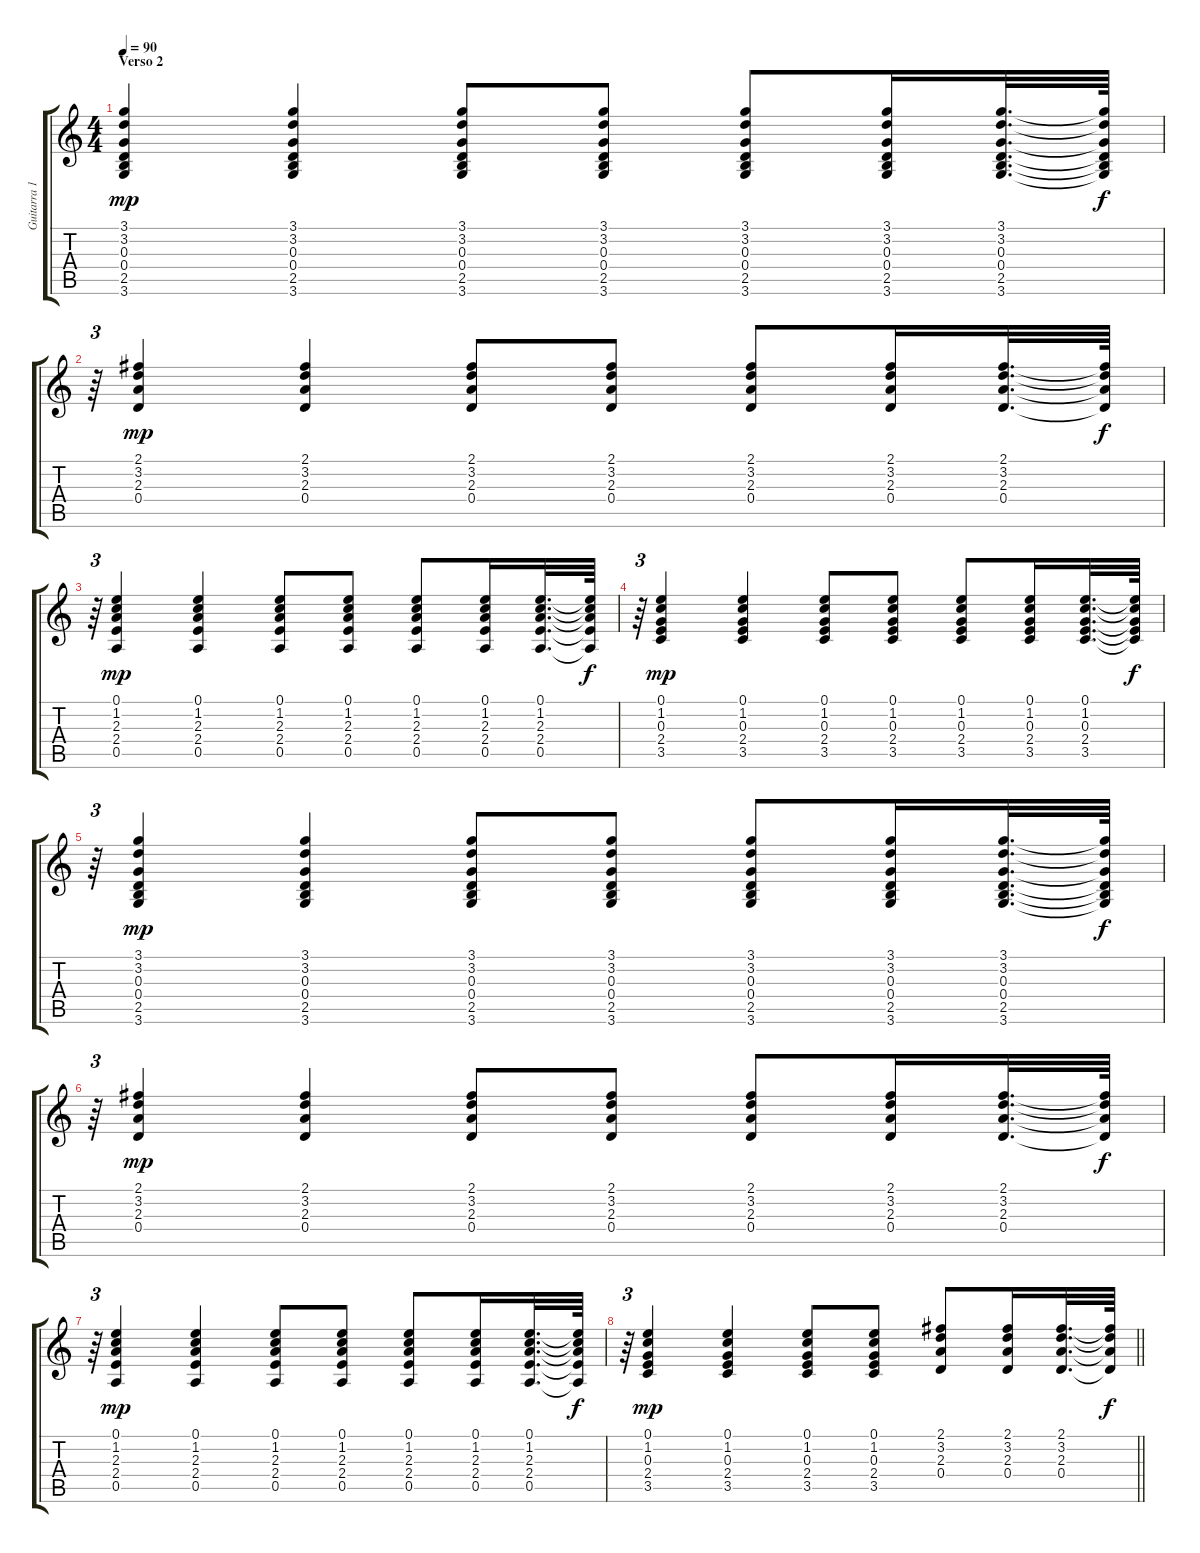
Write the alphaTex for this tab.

\track ("Guitarra 1" "Guitarra 1") {instrument acousticguitarnylon bank 1}
\staff {score tabs}
\tuning (E4 B3 G3 D3 A2 E2) {hide}
\ts (4 4)
\section ("" "Verso 2")
\tempo 90
\clef g2
\ks c
(3.1 3.2 0.3 0.4 2.5 3.6).4{dy mp} (3.1 3.2 0.3 0.4 2.5 3.6).4 (3.1 3.2 0.3 0.4 2.5 3.6).8 (3.1 3.2 0.3 0.4 2.5 3.6).8 (3.1 3.2 0.3 0.4 2.5 3.6).8 (3.1 3.2 0.3 0.4 2.5 3.6).16 (3.1 3.2 0.3 0.4 2.5 3.6).32{d} (3.1{t} 3.2{t} 0.3{t} 0.4{t} 2.5{t} 3.6{t}).64{dy f} |
r.64{tu (3 2)} (2.1 3.2 2.3 0.4).4{dy mp} (2.1 3.2 2.3 0.4).4 (2.1 3.2 2.3 0.4).8 (2.1 3.2 2.3 0.4).8 (2.1 3.2 2.3 0.4).8 (2.1 3.2 2.3 0.4).16 (2.1 3.2 2.3 0.4).32{d} (2.1{t} 3.2{t} 2.3{t} 0.4{t}).64{dy f} |
r.64{tu (3 2)} (0.1 1.2 2.3 2.4 0.5).4{dy mp} (0.1 1.2 2.3 2.4 0.5).4 (0.1 1.2 2.3 2.4 0.5).8 (0.1 1.2 2.3 2.4 0.5).8 (0.1 1.2 2.3 2.4 0.5).8 (0.1 1.2 2.3 2.4 0.5).16 (0.1 1.2 2.3 2.4 0.5).32{d} (0.1{t} 1.2{t} 2.3{t} 2.4{t} 0.5{t}).64{dy f} |
r.64{tu (3 2)} (0.1 1.2 0.3 2.4 3.5).4{dy mp} (0.1 1.2 0.3 2.4 3.5).4 (0.1 1.2 0.3 2.4 3.5).8 (0.1 1.2 0.3 2.4 3.5).8 (0.1 1.2 0.3 2.4 3.5).8 (0.1 1.2 0.3 2.4 3.5).16 (0.1 1.2 0.3 2.4 3.5).32{d} (0.1{t} 1.2{t} 0.3{t} 2.4{t} 3.5{t}).64{dy f} |
r.64{tu (3 2)} (3.1 3.2 0.3 0.4 2.5 3.6).4{dy mp} (3.1 3.2 0.3 0.4 2.5 3.6).4 (3.1 3.2 0.3 0.4 2.5 3.6).8 (3.1 3.2 0.3 0.4 2.5 3.6).8 (3.1 3.2 0.3 0.4 2.5 3.6).8 (3.1 3.2 0.3 0.4 2.5 3.6).16 (3.1 3.2 0.3 0.4 2.5 3.6).32{d} (3.1{t} 3.2{t} 0.3{t} 0.4{t} 2.5{t} 3.6{t}).64{dy f} |
r.64{tu (3 2)} (2.1 3.2 2.3 0.4).4{dy mp} (2.1 3.2 2.3 0.4).4 (2.1 3.2 2.3 0.4).8 (2.1 3.2 2.3 0.4).8 (2.1 3.2 2.3 0.4).8 (2.1 3.2 2.3 0.4).16 (2.1 3.2 2.3 0.4).32{d} (2.1{t} 3.2{t} 2.3{t} 0.4{t}).64{dy f} |
r.64{tu (3 2)} (0.1 1.2 2.3 2.4 0.5).4{dy mp} (0.1 1.2 2.3 2.4 0.5).4 (0.1 1.2 2.3 2.4 0.5).8 (0.1 1.2 2.3 2.4 0.5).8 (0.1 1.2 2.3 2.4 0.5).8 (0.1 1.2 2.3 2.4 0.5).16 (0.1 1.2 2.3 2.4 0.5).32{d} (0.1{t} 1.2{t} 2.3{t} 2.4{t} 0.5{t}).64{dy f} |
\barLineRight lightlight
r.64{tu (3 2)} (0.1 1.2 0.3 2.4 3.5).4{dy mp} (0.1 1.2 0.3 2.4 3.5).4 (0.1 1.2 0.3 2.4 3.5).8 (0.1 1.2 0.3 2.4 3.5).8 (2.1 3.2 2.3 0.4).8 (2.1 3.2 2.3 0.4).16 (2.1 3.2 2.3 0.4).32{d} (2.1{t} 3.2{t} 2.3{t} 0.4{t}).64{dy f}
